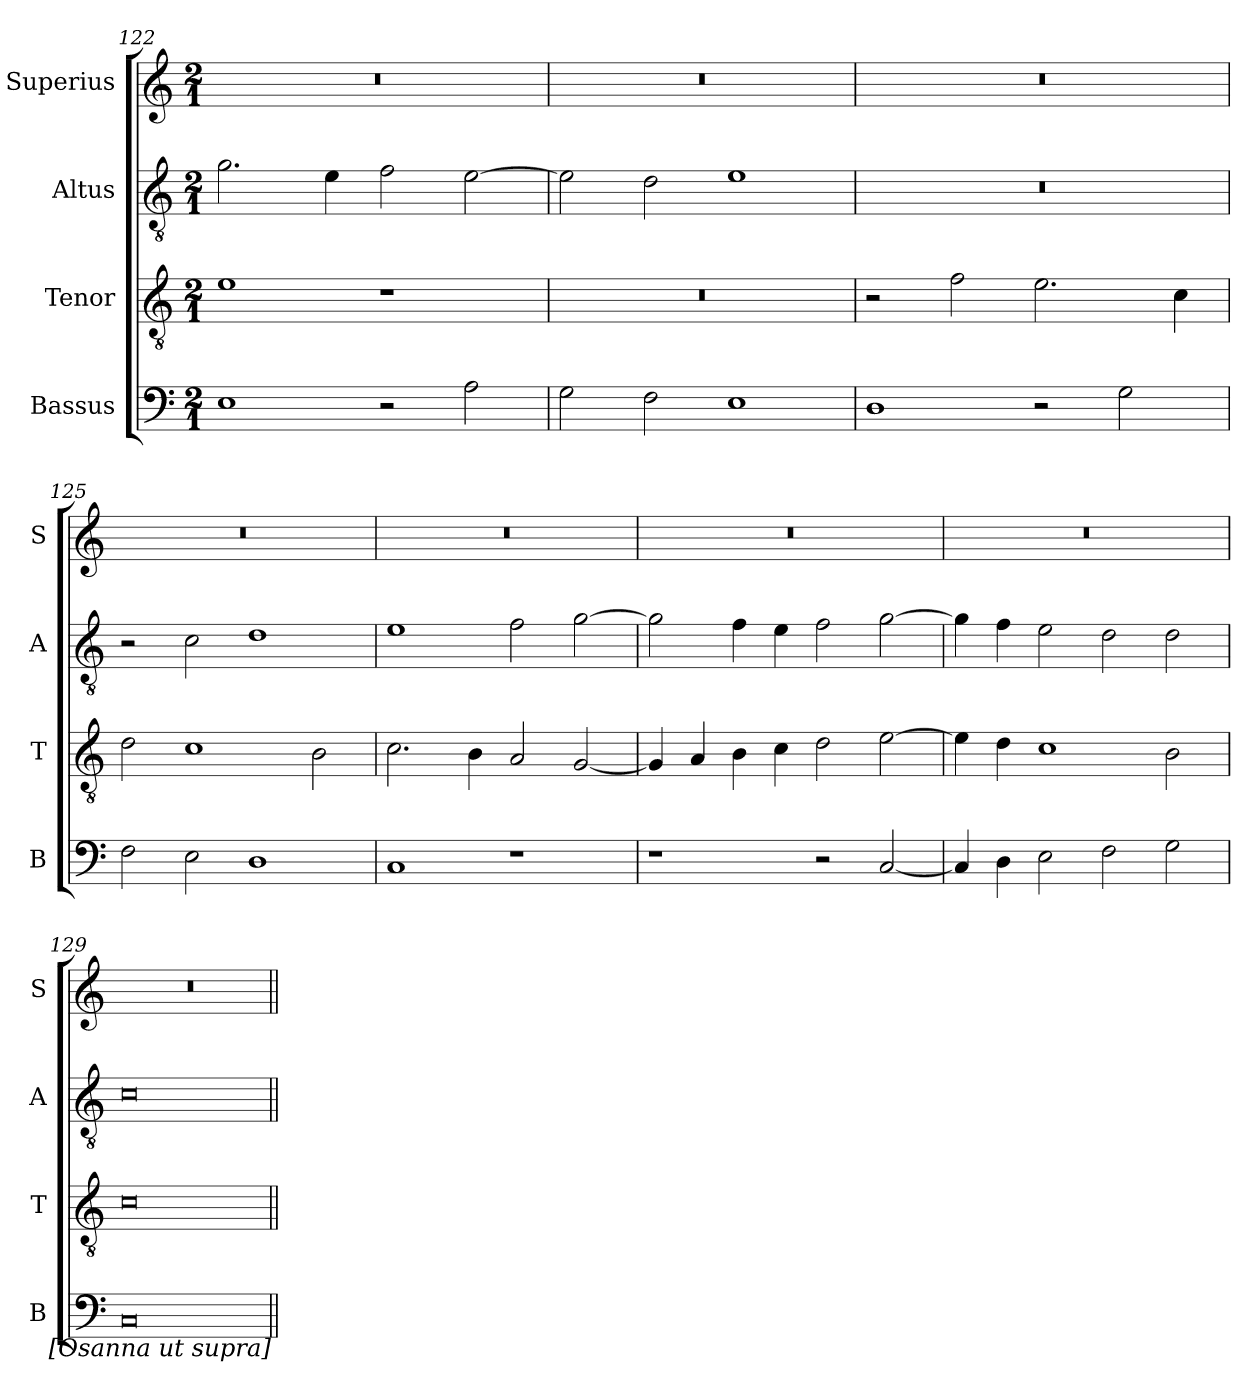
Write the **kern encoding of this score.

**kern	**kern	**kern	**kern
*part4	*part3	*part2	*part1
*staff4	*staff3	*staff2	*staff1
*I"Bassus	*I"Tenor	*I"Altus	*I"Superius
*I'B	*I'T	*I'A	*I'S
*clefF4	*clefGv2	*clefGv2	*clefG2
*k[]	*k[]	*k[]	*k[]
*M2/1	*M2/1	*M2/1	*M2/1
=122	=122	=122	=122
1E	1e	2.g	0r
.	.	4e	.
2r	1r	2f	.
2A	.	[2e	.
=123	=123	=123	=123
2G	0r	2e]	0r
2F	.	2d	.
1E	.	1e	.
=124	=124	=124	=124
1D	2r	0r	0r
.	2f	.	.
2r	2.e	.	.
2G	.	.	.
.	4c	.	.
=125	=125	=125	=125
2F	2d	2r	0r
2E	1c	2c	.
1D	.	1d	.
.	2B	.	.
=126	=126	=126	=126
1C	2.c	1e	0r
.	4B	.	.
1r	2A	2f	.
.	[2G	[2g	.
=127	=127	=127	=127
1r	4G]	2g]	0r
.	4A	.	.
.	4B	4f	.
.	4c	4e	.
2r	2d	2f	.
[2C	[2e	[2g	.
=128	=128	=128	=128
4C]	4e]	4g]	0r
4D	4d	4f	.
2E	1c	2e	.
2F	.	2d	.
2G	2B	2d	.
=129	=129	=129	=129
0C	0c	0c	0r
!LO:TX:b:i:rj:t=[Osanna ut supra]	!	!	!
=||	=||	=||	=||
*-	*-	*-	*-
